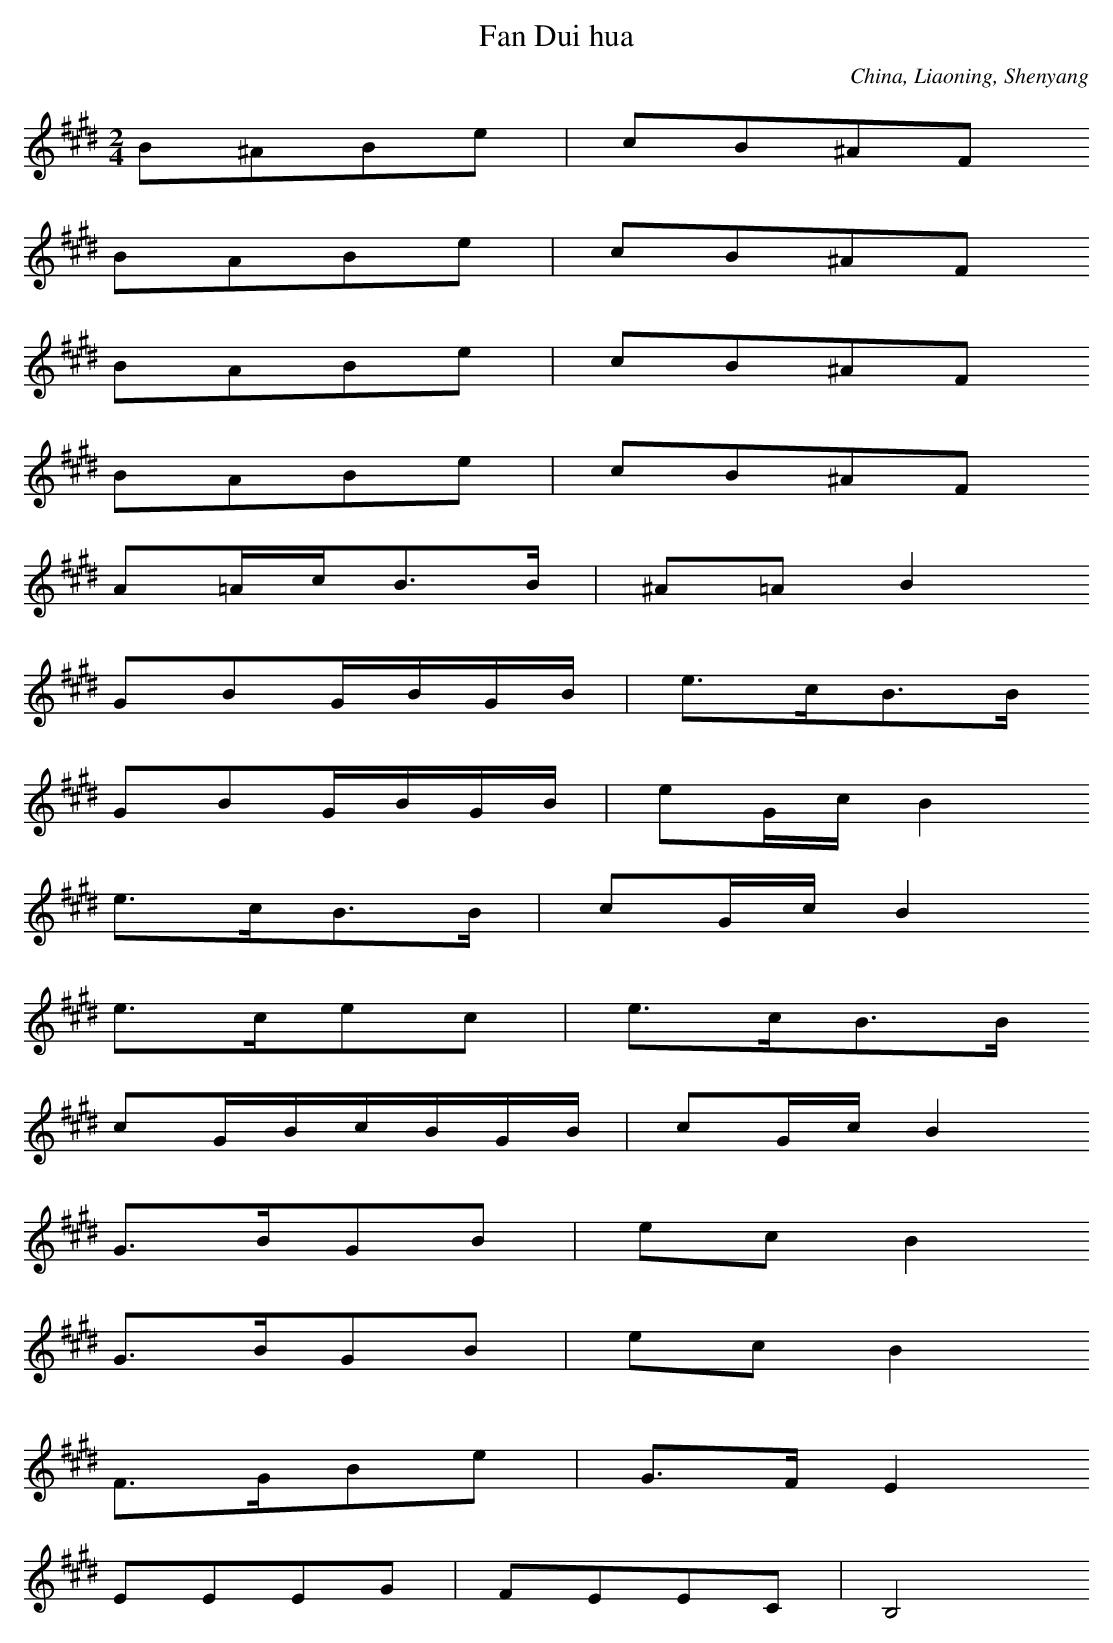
X:1
T: Fan Dui hua
O: China, Liaoning, Shenyang
M: 2/4
L: 1/16
K: E
B2^A2B2e2 | c2B2^A2F2
B2A2B2e2 | c2B2^A2F2
B2A2B2e2 | c2B2^A2F2
B2A2B2e2 | c2B2^A2F2
A2=AcB3B | ^A2=A2B4
G2B2GBGB | e3cB3B
G2B2GBGB | e2GcB4
e3cB3B | c2GcB4
e3ce2c2 | e3cB3B
c2GBcBGB | c2GcB4
G3BG2B2 | e2c2B4
G3BG2B2 | e2c2B4
F3GB2e2 | G3FE4
E2E2E2G2 | F2E2E2C2 | B,8
